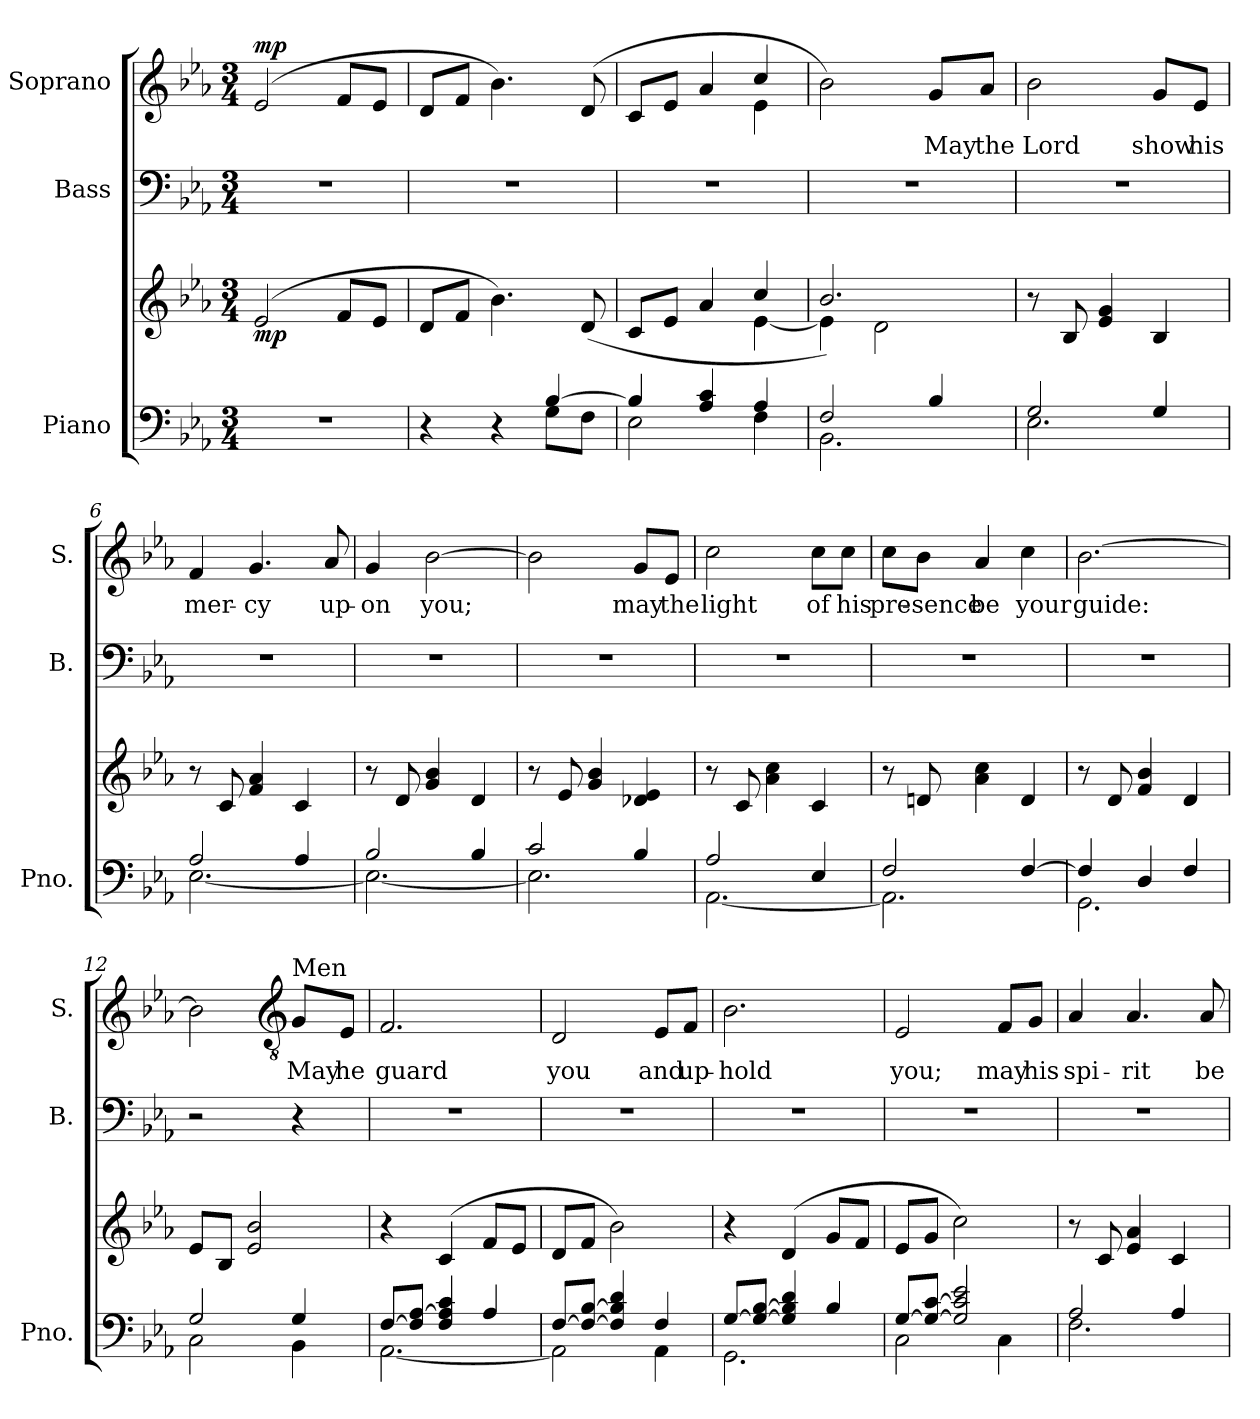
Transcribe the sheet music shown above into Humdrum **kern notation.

**kern	**kern	**dynam	**kern	**kern	**text	**dynam
*part3	*part3	*part3	*part2	*part1	*part1	*part1
*staff4	*staff3	*staff3/4	*staff2	*staff1	*staff1	*staff1
*I"Piano	*	*	*I"Bass	*I"Soprano	*	*
*I'Pno.	*	*	*I'B.	*I'S.	*	*
*clefF4	*clefG2	*	*clefF4	*clefG2	*	*
*k[b-e-a-]	*k[b-e-a-]	*	*k[b-e-a-]	*k[b-e-a-]	*	*
*M3/4	*M3/4	*	*M3/4	*M3/4	*	*
*MM112	*MM112	*	*MM112	*MM112	*	*
=1	=1	=1	=1	=1	=1	=1
!	!	!LO:DY:b	!	!	!	!LO:DY:b
2.r	(2e-/	mp	2.r	(2e-/	.	mp
.	8f/L	.	.	8f/L	.	.
.	8e-/J	.	.	8e-/J	.	.
=2	=2	=2	=2	=2	=2	=2
*^	*	*	*	*	*	*
4r	2ryy	8d/L	.	2.r	8d/L	.	.
.	.	8f/J	.	.	8f/J	.	.
4r	.	4.b-\)	.	.	4.b-\)	.	.
[4B-/	8G\L	.	.	.	.	.	.
.	8F\J	(8d/	.	.	(8d/	.	.
=3	=3	=3	=3	=3	=3	=3	=3
*	*	*^	*	*	*^	*	*
4B-/]	2E-\	8c/L	2ryy	.	2.r	8c/L	2ryy	.	.
.	.	8e-/J	.	.	.	8e-/J	.	.	.
4A-/ 4c/	.	4a-/	.	.	.	4a-/	.	.	.
4A-/	4F\	4cc/	[4e-\	.	.	4cc/	4e-\	.	.
*	*	*	*	*	*	*v	*v	*	*
=4	=4	=4	=4	=4	=4	=4	=4	=4
2F/	2.BB-\	2.b-/)	4e-\]	.	2.r	2b-\)	.	.
.	.	.	2d\	.	.	.	.	.
!	!	!	!	!	!	!	!LO:LY:b	!
4B-/	.	.	.	.	.	8g/L	May	.
!	!	!	!	!	!	!	!LO:LY:b	!
.	.	.	.	.	.	8a-/J	the	.
*	*	*v	*v	*	*	*	*	*
=5	=5	=5	=5	=5	=5	=5	=5
!	!	!	!	!	!	!LO:LY:b	!
2G/	2.E-\	8r	.	2.r	2b-\	Lord	.
.	.	8B-/	.	.	.	.	.
.	.	4e-/ 4g/	.	.	.	.	.
!	!	!	!	!	!	!LO:LY:b	!
4G/	.	4B-/	.	.	8g/L	show	.
!	!	!	!	!	!	!LO:LY:b	!
.	.	.	.	.	8e-/J	his	.
!!LO:LB:g=z
=6	=6	=6	=6	=6	=6	=6	=6
!	!	!	!	!	!	!LO:LY:b	!
2A-/	[2.E-\	8r	.	2.r	4f/	mer-	.
.	.	8c/	.	.	.	.	.
!	!	!	!	!	!	!LO:LY:b	!
.	.	4f/ 4a-/	.	.	4.g/	-cy	.
4A-/	.	4c/	.	.	.	.	.
!	!	!	!	!	!	!LO:LY:b	!
.	.	.	.	.	8a-/	up-	.
=7	=7	=7	=7	=7	=7	=7	=7
!	!	!	!	!	!	!LO:LY:b	!
2B-/	2.E-\_	8r	.	2.r	4g/	-on	.
.	.	8d/	.	.	.	.	.
!	!	!	!	!	!	!LO:LY:b	!
.	.	4g/ 4b-/	.	.	[2b-\	you;	.
4B-/	.	4d/	.	.	.	.	.
=8	=8	=8	=8	=8	=8	=8	=8
2c/	2.E-\]	8r	.	2.r	2b-\]	.	.
.	.	8e-/	.	.	.	.	.
.	.	4g/ 4b-/	.	.	.	.	.
!	!	!	!	!	!	!LO:LY:b	!
4B-/	.	4d-X/ 4e-/	.	.	8g/L	may	.
!	!	!	!	!	!	!LO:LY:b	!
.	.	.	.	.	8e-/J	the	.
=9	=9	=9	=9	=9	=9	=9	=9
!	!	!	!	!	!	!LO:LY:b	!
2A-/	[2.AA-\	8r	.	2.r	2cc\	light	.
.	.	8c/	.	.	.	.	.
.	.	4a-\ 4cc\	.	.	.	.	.
!	!	!	!	!	!	!LO:LY:b	!
4E-/	.	4c/	.	.	8cc\L	of	.
!	!	!	!	!	!	!LO:LY:b	!
.	.	.	.	.	8cc\J	his	.
=10	=10	=10	=10	=10	=10	=10	=10
!	!	!	!	!	!	!LO:LY:b	!
2F/	2.AA-\]	8r	.	2.r	8cc\L	pre-	.
!	!	!	!	!	!	!LO:LY:b	!
.	.	8dn/	.	.	8b-\J	-sence	.
!	!	!	!	!	!	!LO:LY:b	!
.	.	4a-\ 4cc\	.	.	4a-/	be	.
!	!	!	!	!	!	!LO:LY:b	!
[4F/	.	4d/	.	.	4cc\	your	.
!!LO:LB:g=z
=11	=11	=11	=11	=11	=11	=11	=11
!	!	!	!	!	!	!LO:LY:b	!
4F/]	2.GG\	8r	.	2.r	[2.b-\	guide:	.
.	.	8d/	.	.	.	.	.
4D/	.	4f/ 4b-/	.	.	.	.	.
4F/	.	4d/	.	.	.	.	.
=12	=12	=12	=12	=12	=12	=12	=12
2G/	2C\	8e-/L	.	2r	2b-\]	.	.
.	.	8B-/J	.	.	.	.	.
.	.	2e-/ 2b-/	.	.	.	.	.
*	*	*	*	*	*clefGv2	*	*
!	!	!	!	!	!LO:TX:a:t=Men	!	!
!	!	!	!	!	!	!LO:LY:b	!
4G/	4BB-\	.	.	4r	8G/L	May	.
!	!	!	!	!	!	!LO:LY:b	!
.	.	.	.	.	8E-/J	he	.
=13	=13	=13	=13	=13	=13	=13	=13
!	!	!	!	!	!	!LO:LY:b	!
[8F/L	[2.AA-\	4r	.	2.r	2.F/	guard	.
8F/] [8A-/J	.	.	.	.	.	.	.
4F/ 4A-/] 4c/	.	(4c/	.	.	.	.	.
4A-/	.	8f/L	.	.	.	.	.
.	.	8e-/J	.	.	.	.	.
=14	=14	=14	=14	=14	=14	=14	=14
!	!	!	!	!	!	!LO:LY:b	!
[8F/L	2AA-\]	8d/L	.	2.r	2D/	you	.
8F/_ [8B-/J	.	8f/J	.	.	.	.	.
4F/] 4B-/] 4d/	.	2b-\)	.	.	.	.	.
!	!	!	!	!	!	!LO:LY:b	!
4F/	4AA-\	.	.	.	8E-/L	and	.
!	!	!	!	!	!	!LO:LY:b	!
.	.	.	.	.	8F/J	up-	.
!!LO:PB:g=z
=15	=15	=15	=15	=15	=15	=15	=15
!	!	!	!	!	!	!LO:LY:b	!
[8G/L	2.GG\	4r	.	2.r	2.B-\	-hold	.
8G/_ [8B-/J	.	.	.	.	.	.	.
4G/] 4B-/] 4d/	.	(4d/	.	.	.	.	.
4B-/	.	8g/L	.	.	.	.	.
.	.	8f/J	.	.	.	.	.
=16	=16	=16	=16	=16	=16	=16	=16
!	!	!	!	!	!	!LO:LY:b	!
[8G/L	2C\	8e-/L	.	2.r	2E-/	you;	.
8G/_ [8c/J	.	8g/J	.	.	.	.	.
2G/] 2c/] 2e-/	.	2cc\)	.	.	.	.	.
!	!	!	!	!	!	!LO:LY:b	!
.	4C\	.	.	.	8F/L	may	.
!	!	!	!	!	!	!LO:LY:b	!
.	.	.	.	.	8G/J	his	.
=17	=17	=17	=17	=17	=17	=17	=17
!	!	!	!	!	!	!LO:LY:b	!
2A-/	2.F\	8r	.	2.r	4A-/	spi-	.
.	.	8c/	.	.	.	.	.
!	!	!	!	!	!	!LO:LY:b	!
.	.	4e-/ 4a-/	.	.	4.A-/	-rit	.
4A-/	.	4c/	.	.	.	.	.
!	!	!	!	!	!	!LO:LY:b	!
.	.	.	.	.	8A-/	be	.
*v	*v	*	*	*	*	*	*
=	=	=	=	=	=	=
*-	*-	*-	*-	*-	*-	*-
